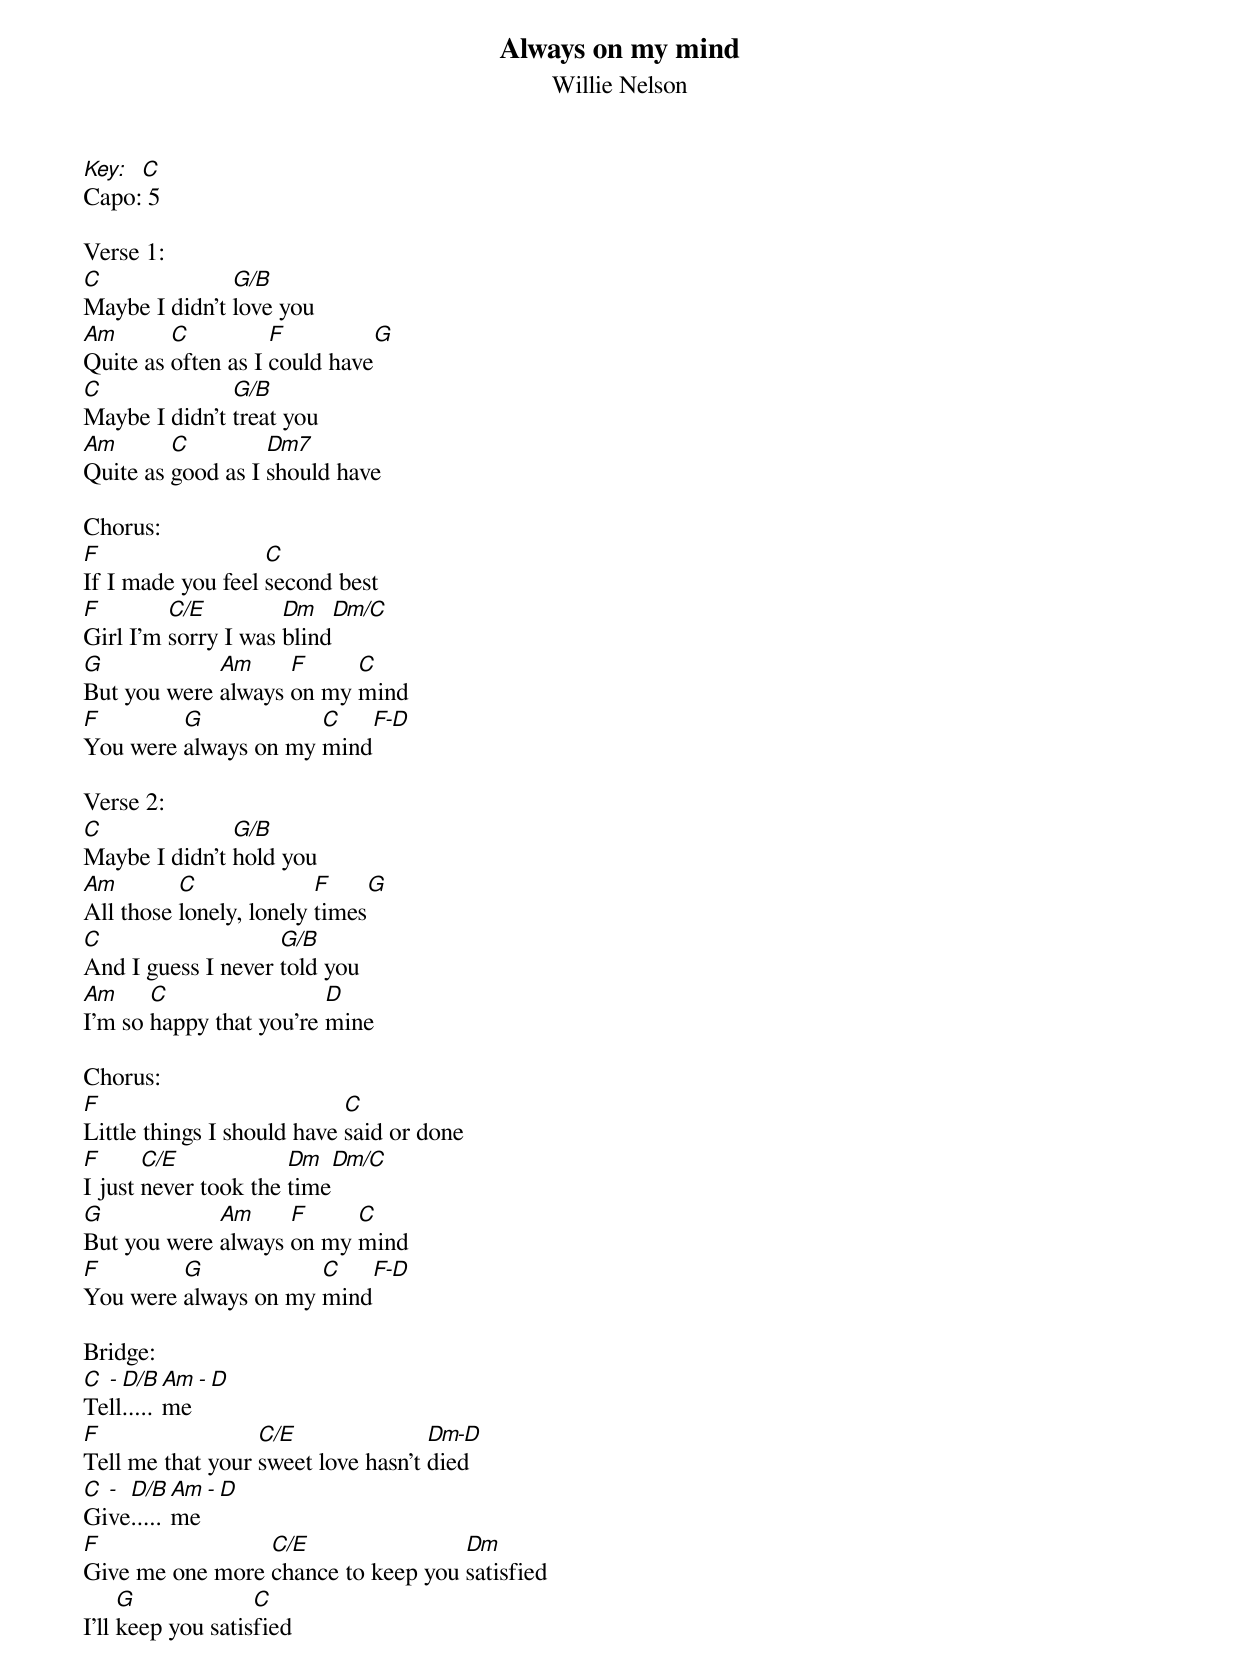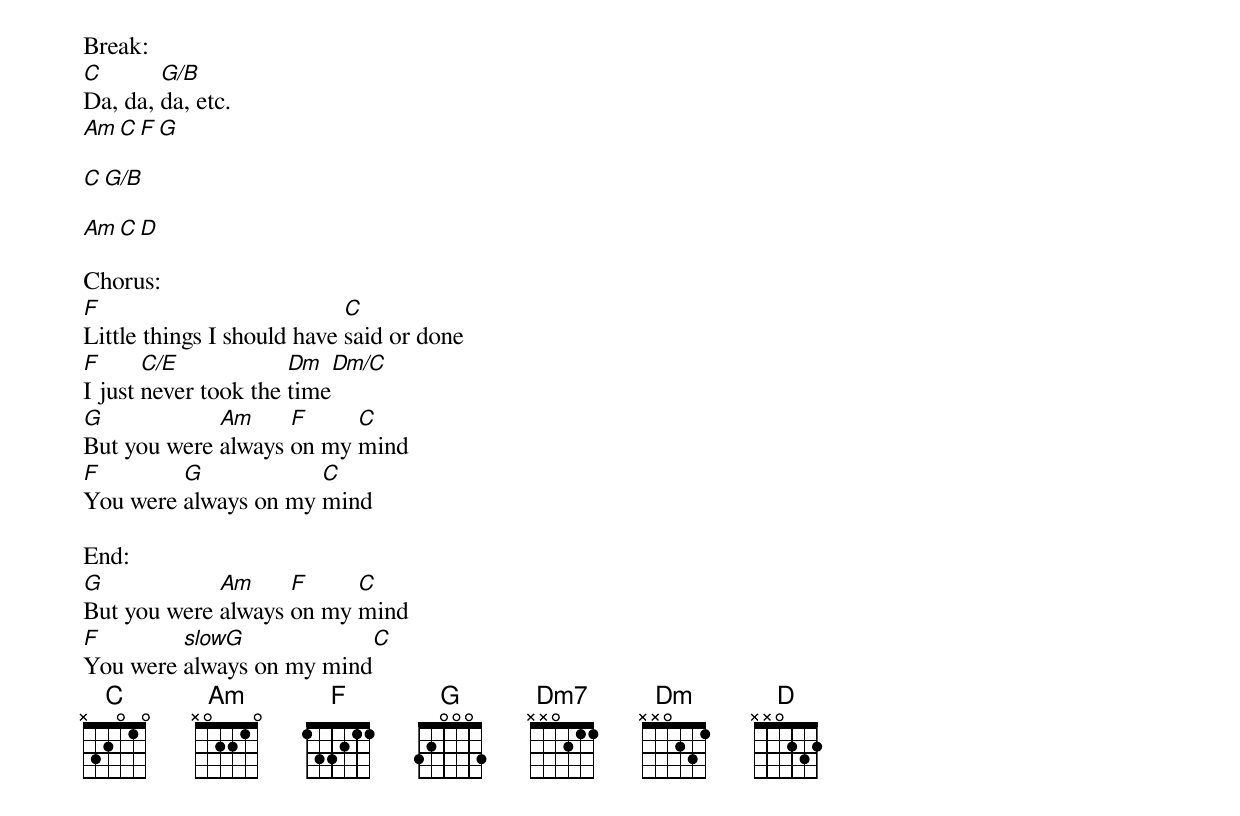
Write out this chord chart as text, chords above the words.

Always on my mind
Willie Nelson
Key: C
Capo: 5

Verse 1:
C              G/B
Maybe I didn't love you
Am       C          F          G
Quite as often as I could have
C              G/B
Maybe I didn't treat you
Am       C         Dm7
Quite as good as I should have

Chorus:
F                  C
If I made you feel second best
F        C/E         Dm    Dm/C
Girl I'm sorry I was blind
G            Am     F     C
But you were always on my mind
F        G            C    F-D
You were always on my mind

Verse 2:
C              G/B
Maybe I didn't hold you
Am        C              F     G
All those lonely, lonely times
C                   G/B
And I guess I never told you
Am     C                 D
I'm so happy that you're mine

Chorus:
F                           C
Little things I should have said or done
F      C/E            Dm   Dm/C
I just never took the time
G            Am     F     C
But you were always on my mind
F        G            C    F-D
You were always on my mind

Bridge:
C - D/B   Am - D
Tell..... me
F                 C/E               Dm-D
Tell me that your sweet love hasn't died
C - D/B   Am - D
Give..... me
F                C/E                Dm
Give me one more chance to keep you satisfied
     G             C
I'll keep you satisfied

Break:
C       G/B
Da, da, da, etc.
Am  C      F     G

C    G/B

Am  C      D

Chorus:
F                           C
Little things I should have said or done
F      C/E            Dm   Dm/C
I just never took the time
G            Am     F     C
But you were always on my mind
F        G            C
You were always on my mind

End:
G            Am     F     C
But you were always on my mind
F        slowG            C
You were always on my mind
